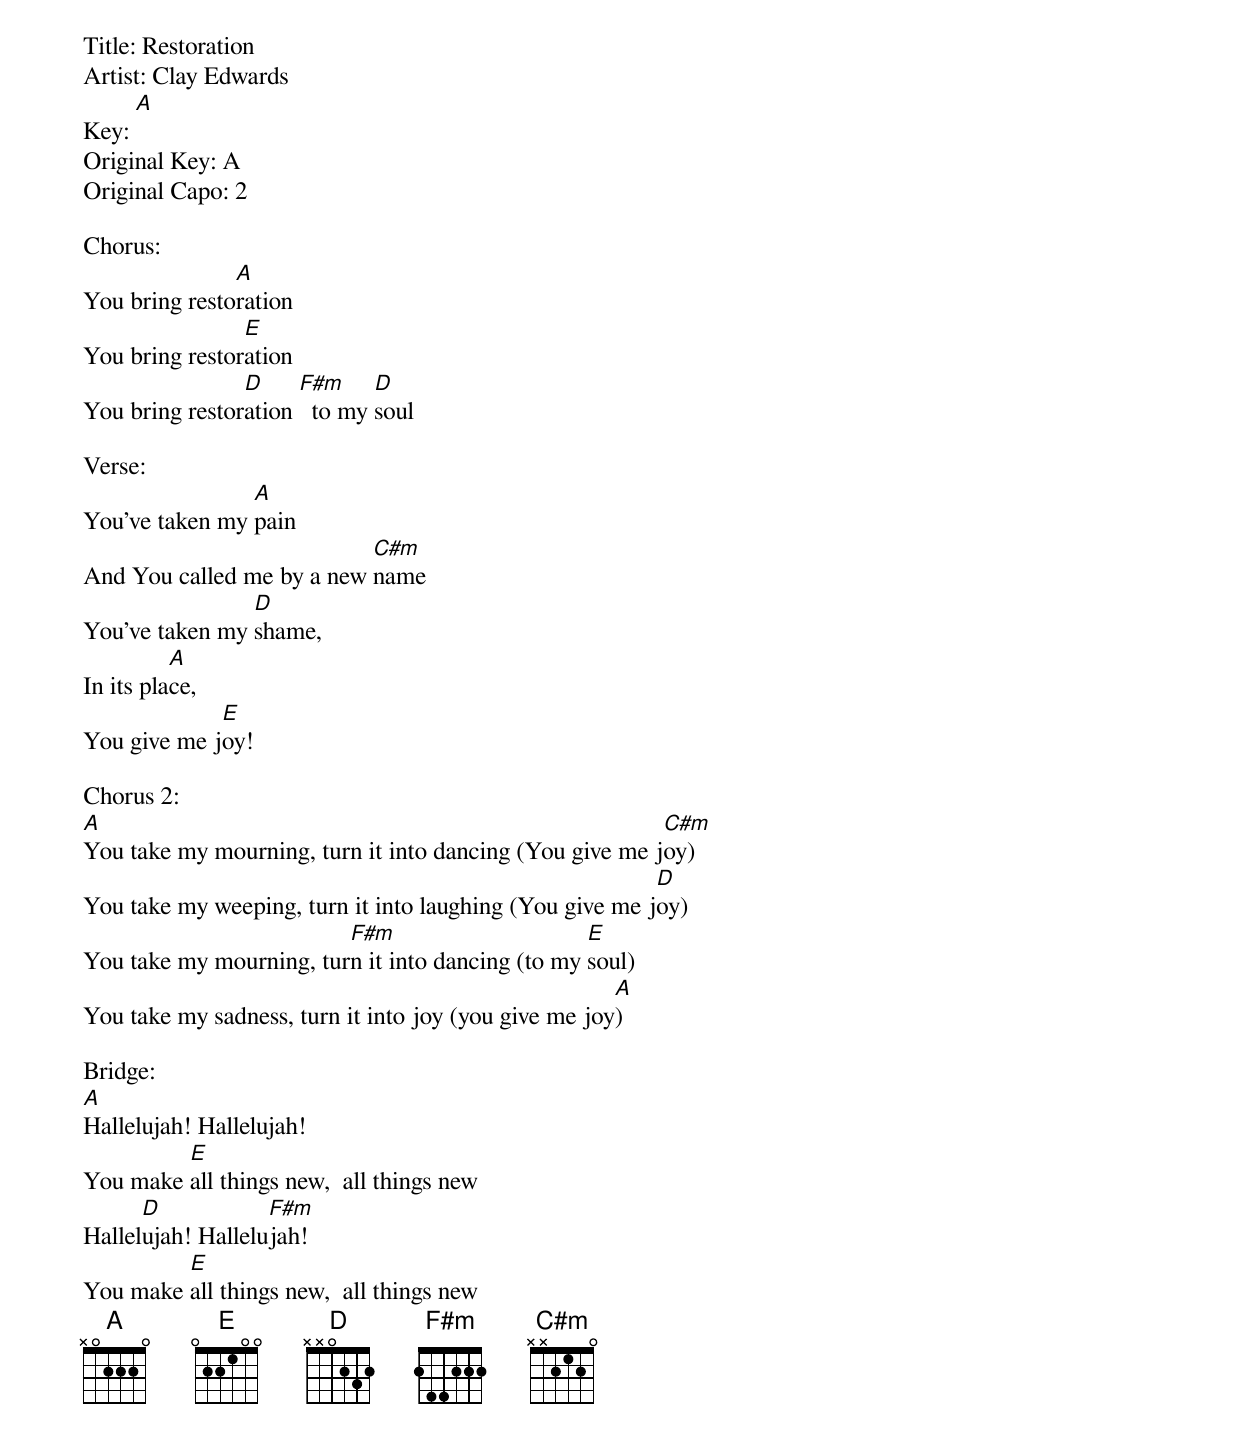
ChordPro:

Title: Restoration
Artist: Clay Edwards
Key: [A]
Original Key: A
Original Capo: 2

Chorus:
You bring resto[A]ration
You bring restor[E]ation
You bring restor[D]ation [F#m]  to my [D]soul

Verse:
You've taken my [A]pain
And You called me by a new [C#m]name
You've taken my [D]shame,
In its pla[A]ce,
You give me j[E]oy!

Chorus 2:
[A]You take my mourning, turn it into dancing (You give me j[C#m]oy)
You take my weeping, turn it into laughing (You give me j[D]oy)
You take my mourning, tur[F#m]n it into dancing (to my [E]soul)
You take my sadness, turn it into joy (you give me joy[A])

Bridge:
[A]Hallelujah! Hallelujah!
You make [E]all things new,  all things new
Hallel[D]ujah! Hallelu[F#m]jah!
You make [E]all things new,  all things new
